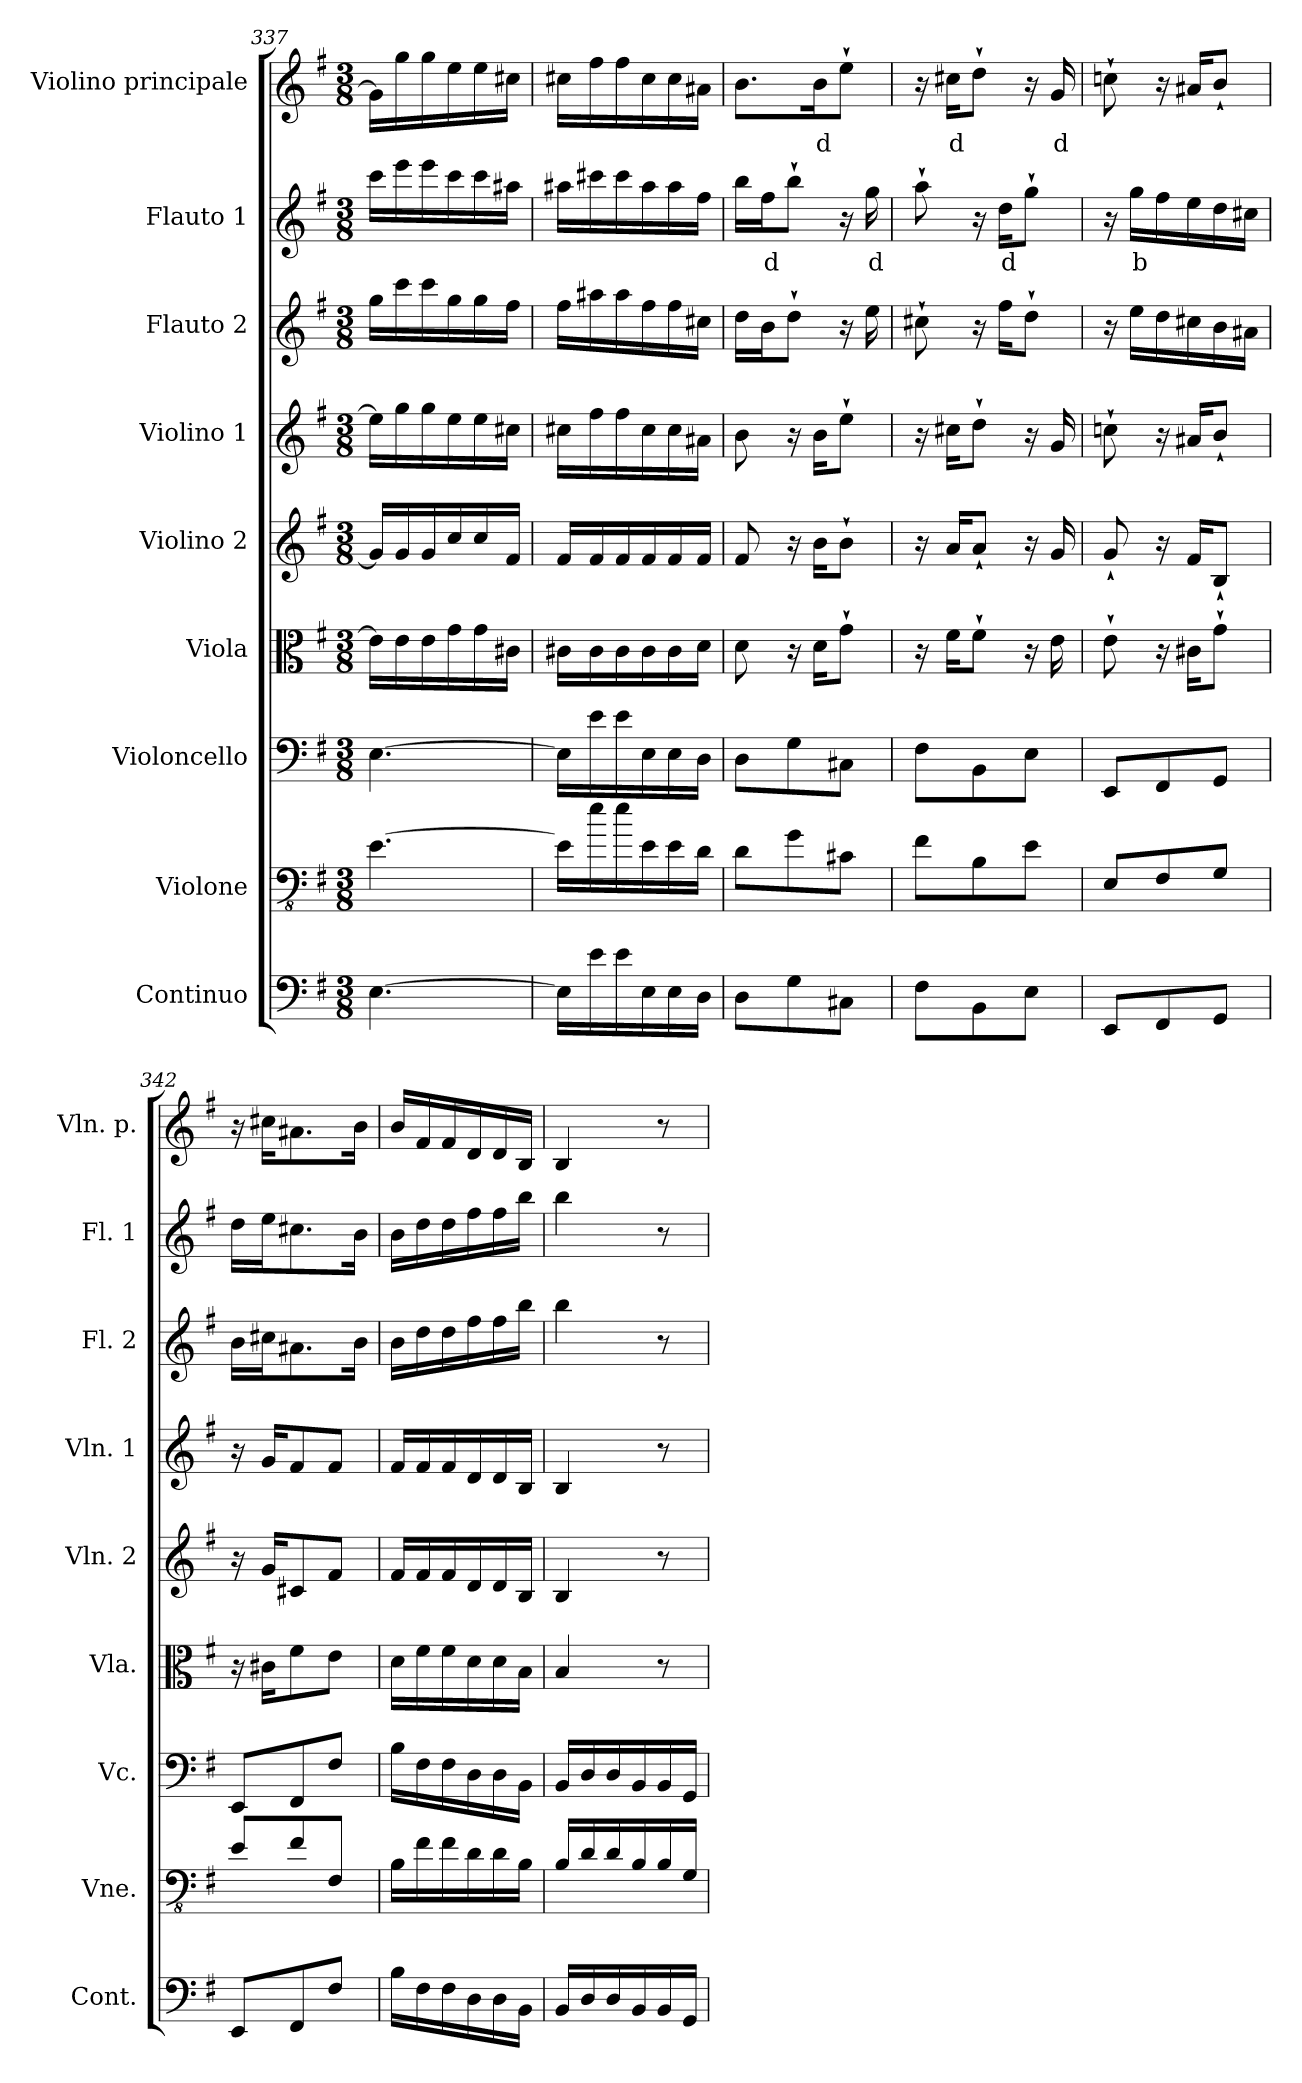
**kern	**kern	**kern	**kern	**kern	**kern	**kern	**kern	**text	**kern	**text
*part9	*part8	*part7	*part6	*part5	*part4	*part3	*part2	*part2	*part1	*part1
*staff9	*staff8	*staff7	*staff6	*staff5	*staff4	*staff3	*staff2	*staff2	*staff1	*staff1
*I"Continuo	*I"Violone	*I"Violoncello	*I"Viola	*I"Violino 2	*I"Violino 1	*I"Flauto 2	*I"Flauto 1	*	*I"Violino principale	*
*I'Cont.	*I'Vne.	*I'Vc.	*I'Vla.	*I'Vln. 2	*I'Vln. 1	*I'Fl. 2	*I'Fl. 1	*	*I'Vln. p.	*
*clefF4	*clefFv4	*clefF4	*clefC3	*clefG2	*clefG2	*clefG2	*clefG2	*	*clefG2	*
*	*ITrd7c12	*	*	*	*	*	*	*	*	*
*k[f#]	*k[f#]	*k[f#]	*k[f#]	*k[f#]	*k[f#]	*k[f#]	*k[f#]	*	*k[f#]	*
*M3/8	*M3/8	*M3/8	*M3/8	*M3/8	*M3/8	*M3/8	*M3/8	*	*M3/8	*
=337	=337	=337	=337	=337	=337	=337	=337	=337	=337	=337
[4.E\	[4.EE\	[4.E\	16e\LL]	16g/LL]	16ee\LL]	16gg\LL	16ccc\LL	.	16g\LL]	.
.	.	.	16e\	16g/	16gg\	16ccc\	16eee\	.	16gg\	.
.	.	.	16e\	16g/	16gg\	16ccc\	16eee\	.	16gg\	.
.	.	.	16g\	16cc/	16ee\	16gg\	16ccc\	.	16ee\	.
.	.	.	16g\	16cc/	16ee\	16gg\	16ccc\	.	16ee\	.
.	.	.	16c#X\JJ	16f#/JJ	16cc#X\JJ	16ff#\JJ	16aa#X\JJ	.	16cc#X\JJ	.
=338	=338	=338	=338	=338	=338	=338	=338	=338	=338	=338
16E\LL]	16EE\LL]	16E\LL]	16c#X\LL	16f#/LL	16cc#X\LL	16ff#\LL	16aa#X\LL	.	16cc#X\LL	.
16e\	16E\	16e\	16c#\	16f#/	16ff#\	16aa#X\	16ccc#X\	.	16ff#\	.
16e\	16E\	16e\	16c#\	16f#/	16ff#\	16aa#\	16ccc#\	.	16ff#\	.
16E\	16EE\	16E\	16c#\	16f#/	16cc#\	16ff#\	16aa#\	.	16cc#\	.
16E\	16EE\	16E\	16c#\	16f#/	16cc#\	16ff#\	16aa#\	.	16cc#\	.
16D\JJ	16DD\JJ	16D\JJ	16d\JJ	16f#/JJ	16a#X\JJ	16cc#X\JJ	16ff#\JJ	.	16a#X\JJ	.
=339	=339	=339	=339	=339	=339	=339	=339	=339	=339	=339
8D\L	8DD\L	8D\L	8d\	8f#/	8b\	16dd\LL	16bb\LL	.	8.b\L	.
!	!	!	!	!	!	!	!	!LO:LY:color=#FF0000	!	!
.	.	.	.	.	.	16b\J	16ff#\J	d	.	.
8G\	8GG\	8G\	16r	16r	16r	8dd`\J	8bb`\J	.	.	.
!	!	!	!	!	!	!	!	!	!	!LO:LY:color=#FF0000
.	.	.	16d\KL	16b\KL	16b\KL	.	.	.	16b\K	d
8C#X\J	8CC#X\J	8C#X\J	8g`\J	8b`\J	8ee`\J	16r	16r	.	8ee`\J	.
!	!	!	!	!	!	!	!	!LO:LY:color=#FF0000	!	!
.	.	.	.	.	.	16ee\	16gg\	d	.	.
=340	=340	=340	=340	=340	=340	=340	=340	=340	=340	=340
8F#\L	8FF#\L	8F#\L	16r	16r	16r	8cc#X`\	8aa`\	.	16r	.
!	!	!	!	!	!	!	!	!	!	!LO:LY:color=#FF0000
.	.	.	16f#\KL	16a/KL	16cc#X\KL	.	.	.	16cc#X\KL	d
8BB\	8BBB\	8BB\	8f#`\J	8a`/J	8dd`\J	16r	16r	.	8dd`\J	.
!	!	!	!	!	!	!	!	!LO:LY:color=#FF0000	!	!
.	.	.	.	.	.	16ff#\KL	16dd\KL	d	.	.
8E\J	8EE\J	8E\J	16r	16r	16r	8dd`\J	8gg`\J	.	16r	.
!	!	!	!	!	!	!	!	!	!	!LO:LY:color=#FF0000
.	.	.	16e\	16g/	16g/	.	.	.	16g/	d
=341	=341	=341	=341	=341	=341	=341	=341	=341	=341	=341
8EE/L	8EEE/L	8EE/L	8e`\	8g`/	8ccn`\	16r	16r	.	8ccn`\	.
!	!	!	!	!	!	!	!	!LO:LY:color=#FF0000	!	!
.	.	.	.	.	.	16ee\LL	16gg\LL	b	.	.
8FF#/	8FFF#/	8FF#/	16r	16r	16r	16dd\	16ff#\	.	16r	.
.	.	.	16c#X\KL	16f#/KL	16a#X/KL	16cc#X\	16ee\	.	16a#X/KL	.
8GG/J	8GGG/J	8GG/J	8g`\J	8B`/J	8b`/J	16b\	16dd\	.	8b`/J	.
.	.	.	.	.	.	16a#X\JJ	16cc#X\JJ	.	.	.
=342	=342	=342	=342	=342	=342	=342	=342	=342	=342	=342
8EE/L	8EE/L	8EE/L	16r	16r	16r	16b\LL	16dd\LL	.	16r	.
.	.	.	16c#X\KL	16g/KL	16g/KL	16cc#X\J	16ee\J	.	16cc#X\KL	.
8FF#/	8FF#/	8FF#/	8f#\	8c#X/	8f#/	8.a#X\	8.cc#X\	.	8.a#X\	.
8F#/J	8FFF#/J	8F#/J	8e\J	8f#/J	8f#/J	.	.	.	.	.
.	.	.	.	.	.	16b\Jk	16b\Jk	.	16b\Jk	.
=343	=343	=343	=343	=343	=343	=343	=343	=343	=343	=343
16B\LL	16BBB\LL	16B\LL	16d\LL	16f#/LL	16f#/LL	16b\LL	16b\LL	.	16b/LL	.
16F#\	16FF#\	16F#\	16f#\	16f#/	16f#/	16dd\	16dd\	.	16f#/	.
16F#\	16FF#\	16F#\	16f#\	16f#/	16f#/	16dd\	16dd\	.	16f#/	.
16D\	16DD\	16D\	16d\	16d/	16d/	16ff#\	16ff#\	.	16d/	.
16D\	16DD\	16D\	16d\	16d/	16d/	16ff#\	16ff#\	.	16d/	.
16BB\JJ	16BBB\JJ	16BB\JJ	16B\JJ	16B/JJ	16B/JJ	16bb\JJ	16bb\JJ	.	16B/JJ	.
=344	=344	=344	=344	=344	=344	=344	=344	=344	=344	=344
16BB/LL	16BBB/LL	16BB/LL	4B/	4B/	4B/	4bb\	4bb\	.	4B/	.
16D/	16DD/	16D/	.	.	.	.	.	.	.	.
16D/	16DD/	16D/	.	.	.	.	.	.	.	.
16BB/	16BBB/	16BB/	.	.	.	.	.	.	.	.
16BB/	16BBB/	16BB/	8r	8r	8r	8r	8r	.	8r	.
16GG/JJ	16GGG/JJ	16GG/JJ	.	.	.	.	.	.	.	.
=	=	=	=	=	=	=	=	=	=	=
*-	*-	*-	*-	*-	*-	*-	*-	*-	*-	*-
